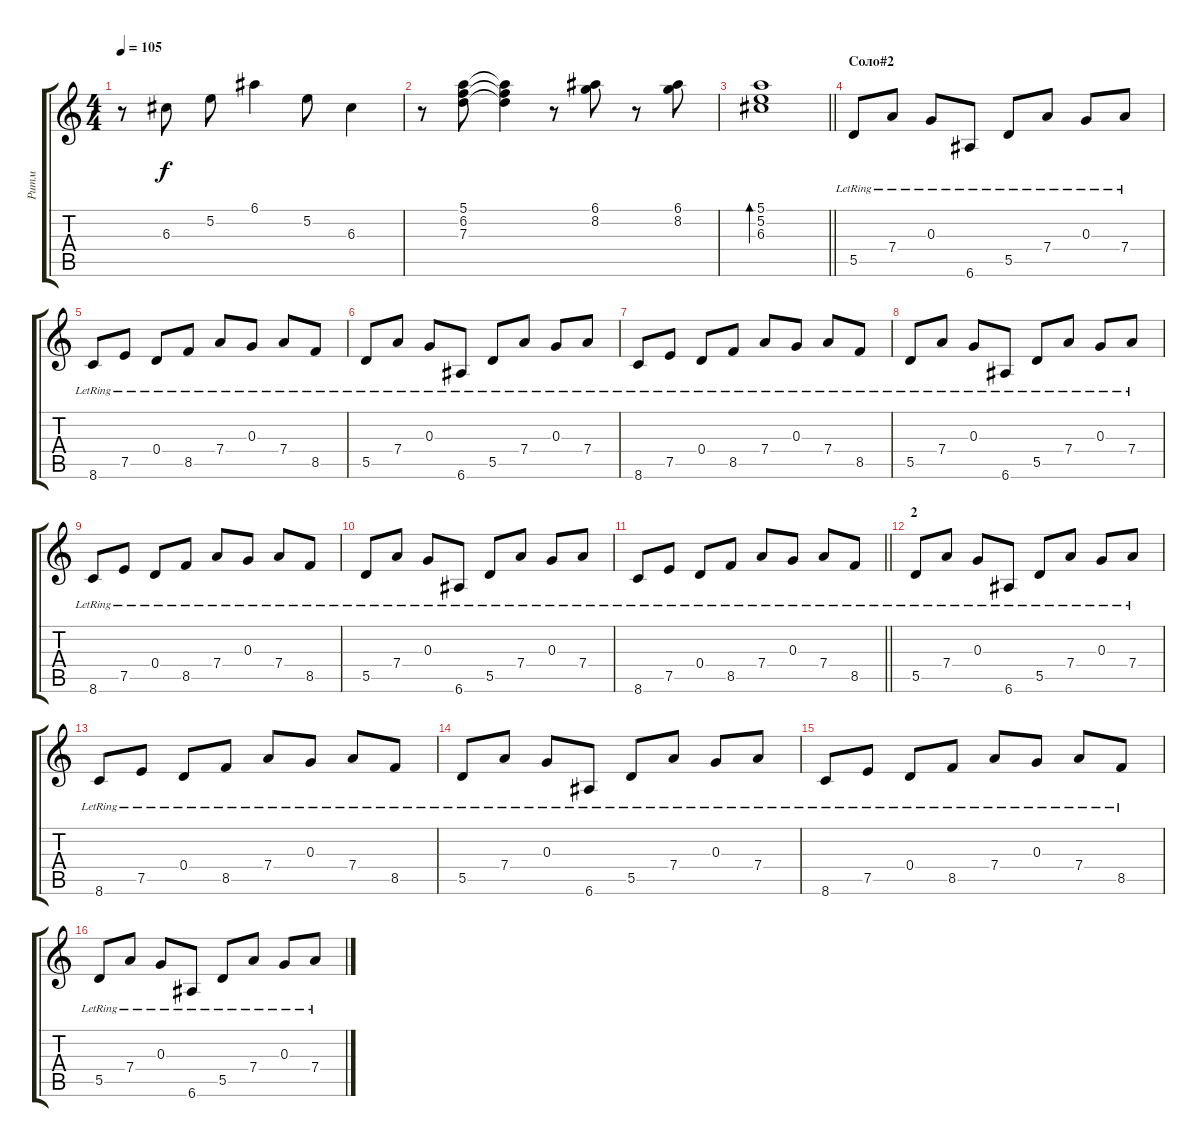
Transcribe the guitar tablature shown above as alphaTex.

\track ("Ритм" "Ритм") {instrument electricguitarclean}
\staff {score tabs}
\tuning (E4 B3 G3 D3 A2 E2) {hide}
\ts (4 4)
\tempo 105
\clef g2
\ks c
r.8{dy f} 6.3.8 5.2.8 6.1.4 5.2.8 6.3.4 |
r.8 (5.1 6.2 7.3).8 (5.1{t} 6.2{t} 7.3{t}).4 r.8 (6.1 8.2).8 r.8 (6.1 8.2).8 |
\barLineRight lightlight
(5.1 5.2 6.3).1{bd 240} |
\section ("" "Соло#2")
5.5{lr}.8 7.4{lr}.8 0.3{lr}.8 6.6{lr}.8 5.5{lr}.8 7.4{lr}.8 0.3{lr}.8 7.4{lr}.8 |
8.6{lr}.8 7.5{lr}.8 0.4{lr}.8 8.5{lr}.8 7.4{lr}.8 0.3{lr}.8 7.4{lr}.8 8.5{lr}.8 |
5.5{lr}.8 7.4{lr}.8 0.3{lr}.8 6.6{lr}.8 5.5{lr}.8 7.4{lr}.8 0.3{lr}.8 7.4{lr}.8 |
8.6{lr}.8 7.5{lr}.8 0.4{lr}.8 8.5{lr}.8 7.4{lr}.8 0.3{lr}.8 7.4{lr}.8 8.5{lr}.8 |
5.5{lr}.8 7.4{lr}.8 0.3{lr}.8 6.6{lr}.8 5.5{lr}.8 7.4{lr}.8 0.3{lr}.8 7.4{lr}.8 |
8.6{lr}.8 7.5{lr}.8 0.4{lr}.8 8.5{lr}.8 7.4{lr}.8 0.3{lr}.8 7.4{lr}.8 8.5{lr}.8 |
5.5{lr}.8 7.4{lr}.8 0.3{lr}.8 6.6{lr}.8 5.5{lr}.8 7.4{lr}.8 0.3{lr}.8 7.4{lr}.8 |
\barLineRight lightlight
8.6{lr}.8 7.5{lr}.8 0.4{lr}.8 8.5{lr}.8 7.4{lr}.8 0.3{lr}.8 7.4{lr}.8 8.5{lr}.8 |
\section ("" "2")
5.5{lr}.8 7.4{lr}.8 0.3{lr}.8 6.6{lr}.8 5.5{lr}.8 7.4{lr}.8 0.3{lr}.8 7.4{lr}.8 |
8.6{lr}.8 7.5{lr}.8 0.4{lr}.8 8.5{lr}.8 7.4{lr}.8 0.3{lr}.8 7.4{lr}.8 8.5{lr}.8 |
5.5{lr}.8 7.4{lr}.8 0.3{lr}.8 6.6{lr}.8 5.5{lr}.8 7.4{lr}.8 0.3{lr}.8 7.4{lr}.8 |
8.6{lr}.8 7.5{lr}.8 0.4{lr}.8 8.5{lr}.8 7.4{lr}.8 0.3{lr}.8 7.4{lr}.8 8.5{lr}.8 |
5.5{lr}.8 7.4{lr}.8 0.3{lr}.8 6.6{lr}.8 5.5{lr}.8 7.4{lr}.8 0.3{lr}.8 7.4{lr}.8
